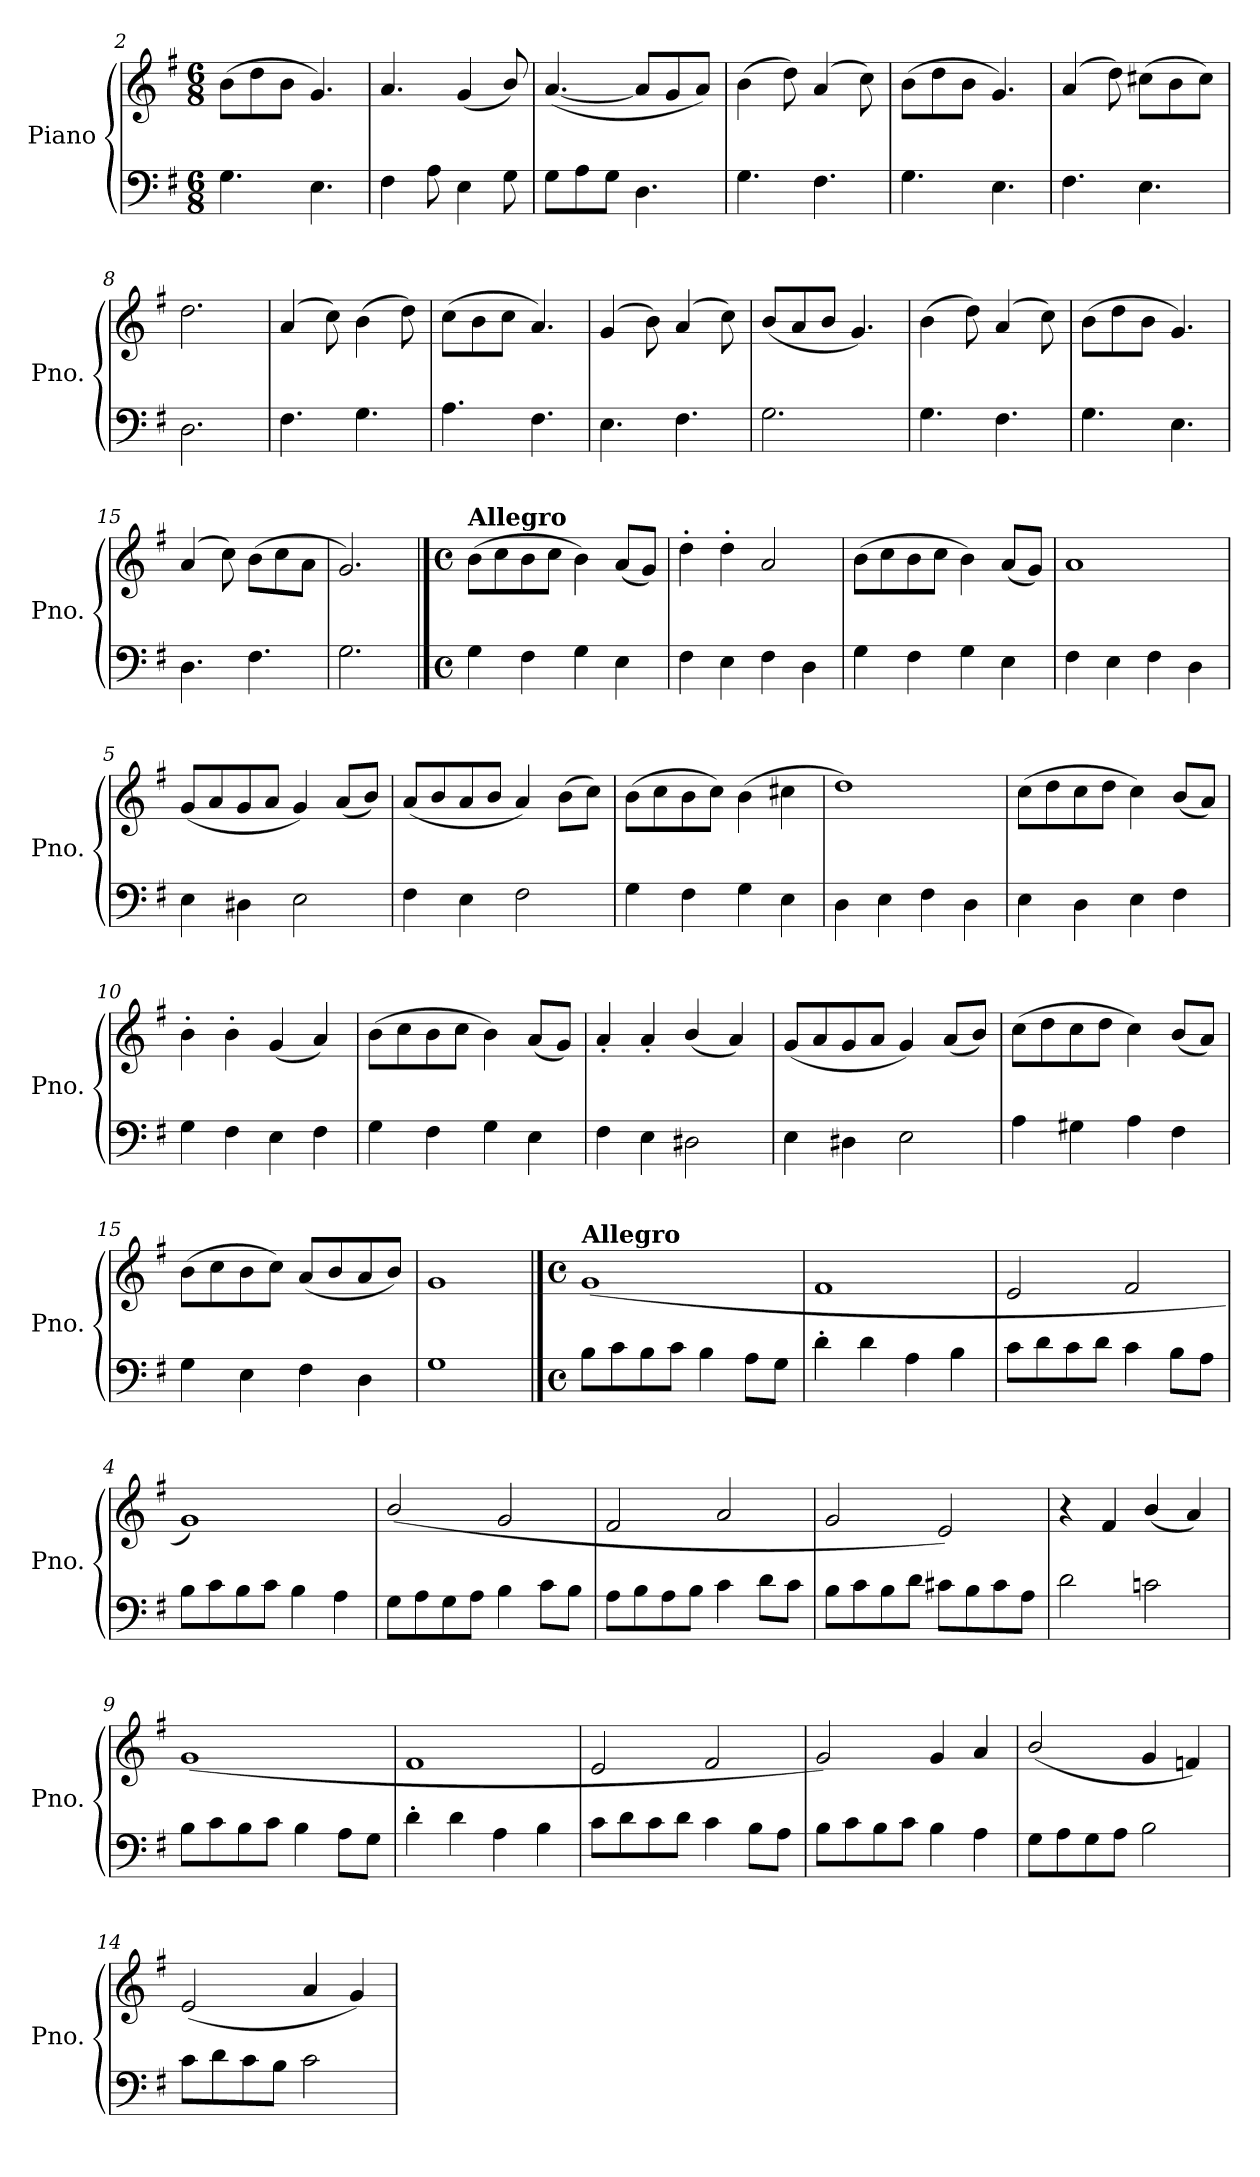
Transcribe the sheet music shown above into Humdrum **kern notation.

**kern	**kern
*part1	*part1
*staff2	*staff1
*I"Piano	*
*I'Pno.	*
*clefF4	*clefG2
*k[f#]	*k[f#]
*M6/8	*M6/8
=2	=2
4.G\	(>8b\L
.	8dd\
.	8b\J
4.E<\	4.g/)
=3	=3
4F#<\	4.a/
8A<\	.
4E<\	(<4g/
8G<\	8b/)
=4	=4
8G\L	(<[4.a/
8A<\	.
8G<\J	.
4.D<\	8a/L]
.	8g/
.	8a/J)
=5	=5
4.G<\	(>4b\
.	8dd\)
4.F#\	(>4a/
.	8cc\)
!!LO:LB:g=z
=6	=6
4.G\	(>8b\L
.	8dd\
.	8b\J
4.E<\	4.g/)
=7	=7
4.F#\	(>4a/
.	8dd\)
4.E\	(>8cc#X\L
.	8b\
.	8cc#\J)
=8	=8
2.D\	2.dd\
=9	=9
4.F#<\	(>4a/
.	8cc\)
4.G\	(>4b\
.	8dd\)
=10	=10
4.A\	(>8cc\L
.	8b\
.	8cc\J
4.F#\	4.a/)
=11	=11
4.E\	(>4g/
.	8b\)
4.F#\	(>4a/
.	8cc\)
!!LO:LB:g=z
=12	=12
2.G\	(<8b/L
.	8a/
.	8b/J
.	4.g/)
=13	=13
4.G\	(>4b\
.	8dd\)
4.F#\	(>4a/
.	8cc\)
=14	=14
4.G\	(>8b\L
.	8dd\
.	8b\J
4.E\	4.g/)
=15	=15
4.D\	(>4a/
.	8cc\)
4.F#<\	(>8b\L
.	8cc\
.	8a\J
=16	=16
2.G\	2.g/)
!!LO:LB:g=z
==1	==1
*M4/4	*M4/4
*met(c)	*met(c)
!	!LO:TX:a:B:t=Allegro
4G<\	(>8b\L
.	8cc\
4F#\	8b\
.	8cc\J
4G\	4b\)
4E<\	(<8a/L
.	8g/J)
=2	=2
4F#\	4dd'\
4E\	4dd'\
4F#\	2a/
4D<\	.
=3	=3
4G\	(>8b\L
.	8cc\
4F#\	8b\
.	8cc\J
4G\	4b\)
4E<\	(<8a/L
.	8g/J)
=4	=4
4F#\	1a
4E\	.
4F#\	.
4D<\	.
!!LO:LB:g=z
=5	=5
4E\	(<8g/L
.	8a/
4D#X<\	8g/
.	8a/J
2E\	4g/)
.	(<8a/L
.	8b/J)
=6	=6
4F#\	(<8a/L
.	8b/
4E\	8a/
.	8b/J
2F#\	4a/)
.	(>8b\L
.	8cc\J)
=7	=7
4G\	(>8b\L
.	8cc\
4F#\	8b\
.	8cc\J)
4G\	(>4b\
4E<\	4cc#X\
=8	=8
4D\	1dd)
4E\	.
4F#\	.
4D<\	.
!!LO:LB:g=z
=9	=9
4E\	(>8cc\L
.	8dd\
4D\	8cc\
.	8dd\J
4E\	4cc\)
4F#\	(<8b/L
.	8a/J)
=10	=10
4G\	4b'\
4F#\	4b'\
4E\	(<4g/
4F#\	4a/)
=11	=11
4G\	(>8b\L
.	8cc\
4F#\	8b\
.	8cc\J
4G\	4b\)
4E\	(<8a/L
.	8g/J)
=12	=12
4F#\	4a'/
4E\	4a'/
2D#X\	(<4b/
.	4a/)
!!LO:PB:g=z
=13	=13
4E\	(<8g/L
.	8a/
4D#X\	8g/
.	8a/J
2E\	4g/)
.	(<8a/L
.	8b/J)
=14	=14
4A<\	(>8cc\L
.	8dd\
4G#X\	8cc\
.	8dd\J
4A\	4cc\)
4F#<\	(<8b/L
.	8a/J)
=15	=15
4G\	(>8b\L
.	8cc\
4E<\	8b\
.	8cc\J)
4F#\	(<8a/L
.	8b/
4D<\	8a/
.	8b/J)
=16	=16
1G<	1g
!!LO:LB:g=z
==1	==1
*M4/4	*M4/4
*met(c)	*met(c)
!	!LO:TX:a:B:t=Allegro
8B<\L	(>1g
8c\	.
8B\	.
8c\J	.
4B\	.
8A\L	.
8G\J	.
=2	=2
4d<'\	1f#
4d\	.
4A<\	.
4B\	.
=3	=3
8c\L	2e/
8d\	.
8c\	.
8d\J	.
4c\	2f#/
8B\L	.
8A\J	.
!!LO:LB:g=z
=4	=4
8B\L	1g)
8c\	.
8B\	.
8c\J	.
4B\	.
4A\	.
=5	=5
8G\L	(<2b/
8A\	.
8G\	.
8A\J	.
4B\	2g/
8c\L	.
8B\J	.
=6	=6
8A\L	2f#/
8B\	.
8A\	.
8B\J	.
4c\	2a/
8d\L	.
8c\J	.
!!LO:LB:g=z
=7	=7
8B\L	2g/
8c\	.
8B\	.
8d<\J	.
8c#X<\L	2e/)
8B\	.
8c#\	.
8A<\J	.
=8	=8
2d\	4r
.	4f#/
2cn\	(<4b/
.	4a/)
=9	=9
8B\L	(>1g
8c\	.
8B\	.
8c\J	.
4B\	.
8A\L	.
8G\J	.
=10	=10
4d<'\	1f#
4d\	.
4A<\	.
4B\	.
!!LO:LB:g=z
=11	=11
8c\L	2e/
8d\	.
8c\	.
8d\J	.
4c\	2f#/
8B\L	.
8A\J	.
=12	=12
8B\L	2g/)
8c\	.
8B\	.
8c\J	.
4B\	4g/
4A\	4a/
=13	=13
8G\L	(<2b/
8A\	.
8G\	.
8A\J	.
2B\	4g/
.	4fn/)
!!LO:LB:g=z
=14	=14
8c\L	(<2e/
8d\	.
8c\	.
8B\J	.
2c\	4a/
.	4g/)
=	=
*-	*-
